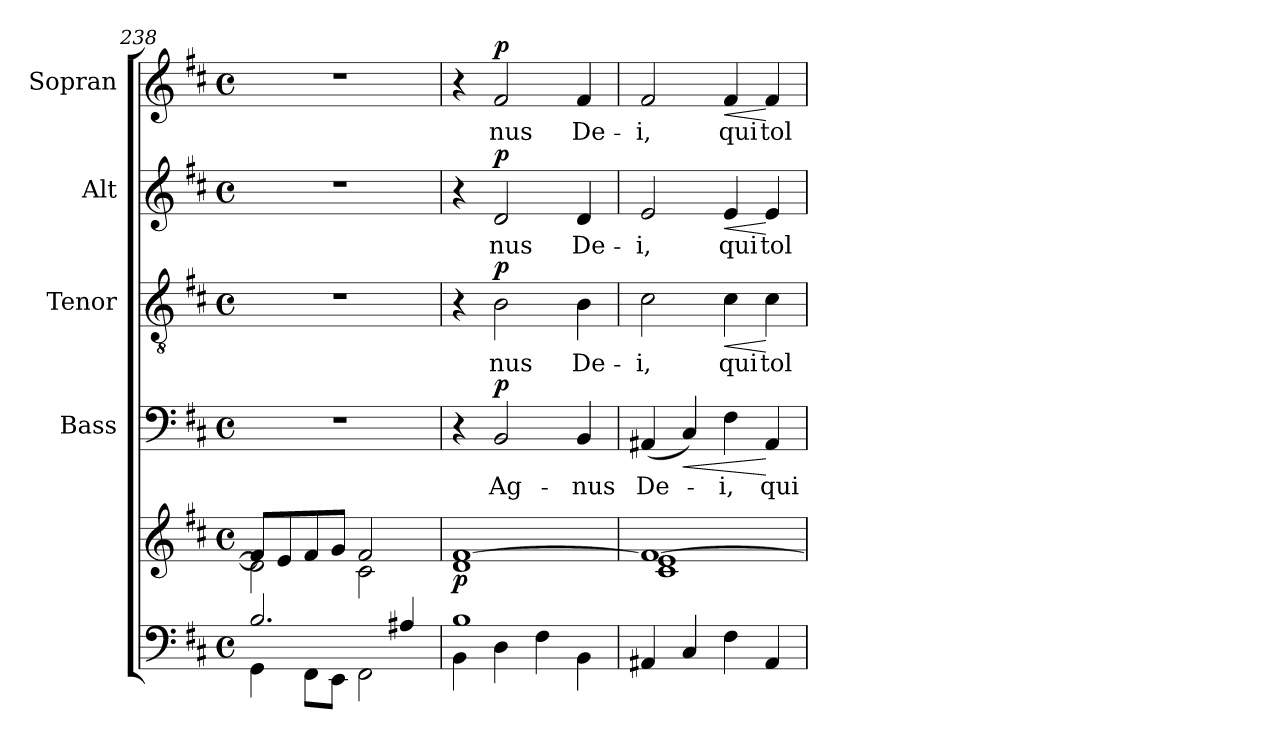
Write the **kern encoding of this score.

**kern	**kern	**dynam	**kern	**text	**dynam	**kern	**text	**dynam	**kern	**text	**dynam	**kern	**text	**dynam
*part5	*part5	*part5	*part4	*part4	*part4	*part3	*part3	*part3	*part2	*part2	*part2	*part1	*part1	*part1
*staff6	*staff5	*staff5/6	*staff4	*staff4	*staff4	*staff3	*staff3	*staff3	*staff2	*staff2	*staff2	*staff1	*staff1	*staff1
*	*	*	*I"Bass	*	*	*I"Tenor	*	*	*I"Alt	*	*	*I"Sopran	*	*
*	*	*	*I'B.	*	*	*I'T.	*	*	*I'A.	*	*	*I'S.	*	*
!!LO:PB:g=z
*clefF4	*clefG2	*	*clefF4	*	*	*clefGv2	*	*	*clefG2	*	*	*clefG2	*	*
*k[f#c#]	*k[f#c#]	*	*k[f#c#]	*	*	*k[f#c#]	*	*	*k[f#c#]	*	*	*k[f#c#]	*	*
*D:	*D:	*	*D:	*	*	*D:	*	*	*D:	*	*	*D:	*	*
*M4/4	*M4/4	*	*M4/4	*	*	*M4/4	*	*	*M4/4	*	*	*M4/4	*	*
*met(c)	*met(c)	*	*met(c)	*	*	*met(c)	*	*	*met(c)	*	*	*met(c)	*	*
=238	=238	=238	=238	=238	=238	=238	=238	=238	=238	=238	=238	=238	=238	=238
*^	*^	*	*	*	*	*	*	*	*	*	*	*	*	*
2.B/	4GG\	8f#/L]	2d\]	.	1r	.	.	1r	.	.	1r	.	.	1r	.	.
.	.	8e/	.	.	.	.	.	.	.	.	.	.	.	.	.	.
.	8FF#\L	8f#/	.	.	.	.	.	.	.	.	.	.	.	.	.	.
.	8EE\J	8g/J	.	.	.	.	.	.	.	.	.	.	.	.	.	.
.	2FF#\	2f#/	2c#\	.	.	.	.	.	.	.	.	.	.	.	.	.
4A#X/	.	.	.	.	.	.	.	.	.	.	.	.	.	.	.	.
=239	=239	=239	=239	=239	=239	=239	=239	=239	=239	=239	=239	=239	=239	=239	=239	=239
!	!	!	!	!LO:DY:b	!	!	!	!	!	!	!	!	!	!	!	!
1B	4BB\	[>1f#	1d	p	4r	.	.	4r	.	.	4r	.	.	4r	.	.
!	!	!	!	!	!	!LO:LY:b	!LO:DY:a	!	!LO:LY:b	!LO:DY:a	!	!LO:LY:b	!LO:DY:a	!	!LO:LY:b	!LO:DY:a
.	4D\	.	.	.	2BB/	Ag-	p	2B\	-nus	p	2d/	-nus	p	2f#/	-nus	p
.	4F#\	.	.	.	.	.	.	.	.	.	.	.	.	.	.	.
!	!	!	!	!	!	!LO:LY:b	!	!	!LO:LY:b	!	!	!LO:LY:b	!	!	!LO:LY:b	!
.	4BB\	.	.	.	4BB/	-nus	.	4B\	De-	.	4d/	De-	.	4f#/	De-	.
=240	=240	=240	=240	=240	=240	=240	=240	=240	=240	=240	=240	=240	=240	=240	=240	=240
!	!	!	!	!	!	!LO:LY:b	!	!	!LO:LY:b	!	!	!LO:LY:b	!	!	!LO:LY:b	!
*v	*v	*	*	*	*	*	*	*	*	*	*	*	*	*	*	*
4AA#X/	1f#_	1c# 1e	.	(<4AA#X/	De-	.	2c#\	-i,	.	2e/	-i,	.	2f#/	-i,	.
!	!	!	!	!	!	!LO:HP:b	!	!	!	!	!	!	!	!	!
4C#/	.	.	.	4C#/)	.	<	.	.	.	.	.	.	.	.	.
!	!	!	!	!	!LO:LY:b	!	!	!LO:LY:b	!LO:HP:b	!	!LO:LY:b	!LO:HP:b	!	!LO:LY:b	!LO:HP:b
4F#\	.	.	.	4F#\	-i,	.	4c#\	qui	<	4e/	qui	<	4f#/	qui	<
!	!	!	!	!	!LO:LY:b	!	!	!LO:LY:b	!	!	!LO:LY:b	!	!	!LO:LY:b	!
4AA#/	.	.	.	4AA#/	qui	[	4c#\	tol-	[	4e/	tol-	[	4f#/	tol-	[
*	*v	*v	*	*	*	*	*	*	*	*	*	*	*	*	*
=	=	=	=	=	=	=	=	=	=	=	=	=	=	=
*-	*-	*-	*-	*-	*-	*-	*-	*-	*-	*-	*-	*-	*-	*-
